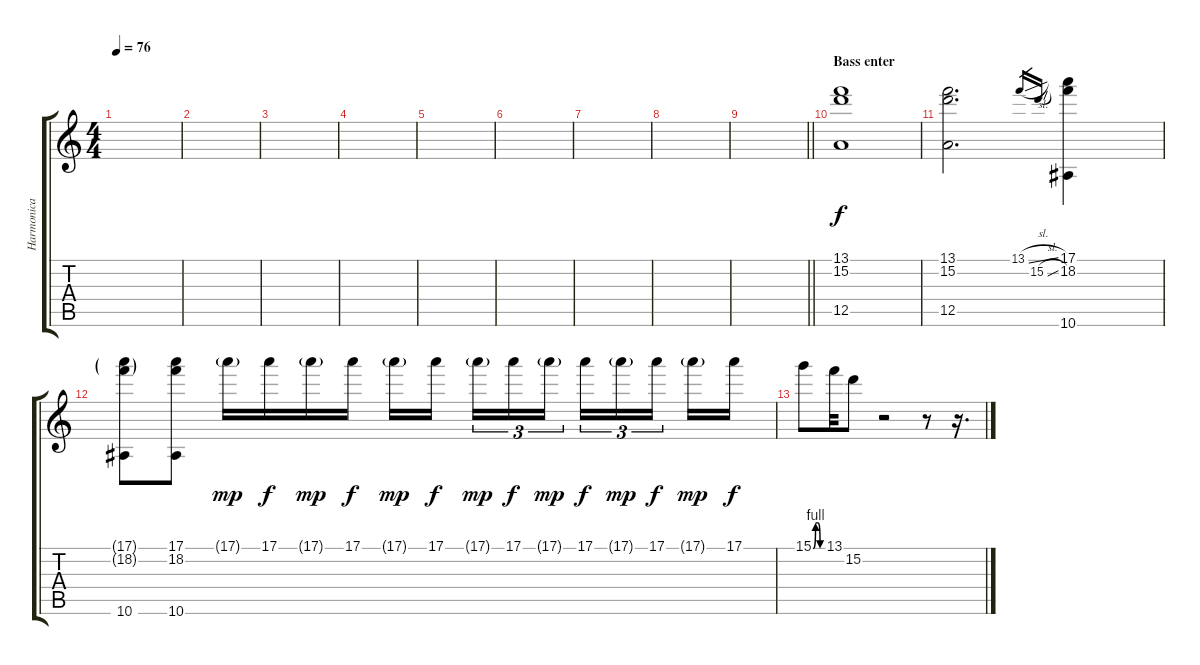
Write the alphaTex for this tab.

\track ("Harmonica" "Harmonica") {instrument slapbass2}
\staff {score tabs}
\tuning (E4 B3 G3 D3 A2 C2) {hide}
\ts (4 4)
\tempo 76
\clef g2
\ks c
|
|
|
|
|
|
|
|
\barLineRight lightlight
|
\section ("" "Bass enter")
(13.1 15.2 12.5).1{volume 9} |
(13.1 15.2 12.5).2{d} 13.1{sl}.16{gr} 15.2{sl}.16{gr} (17.1 18.2 10.6).4 |
(17.1{g} 18.2{g} 10.6).8 (17.1 18.2 10.6).8 17.1{g}.16{dy mp} 17.1.16{dy f} 17.1{g}.16{dy mp} 17.1.16{dy f} 17.1{g}.16{dy mp} 17.1.16{dy f beam splitsecondary} 17.1{g}.16{tu (3 2) dy mp} 17.1.16{tu (3 2) dy f} 17.1{g}.16{tu (3 2) dy mp} 17.1.16{tu (3 2) dy f} 17.1{g}.16{tu (3 2) dy mp} 17.1.16{tu (3 2) dy f beam splitsecondary} 17.1{g}.16{dy mp} 17.1.16{dy f} |
15.1{be (custom 0 0 15 4 30 4 44 0 60 0)}.8 13.1.32 15.2.8 r.2 r.8 r.16{d}
